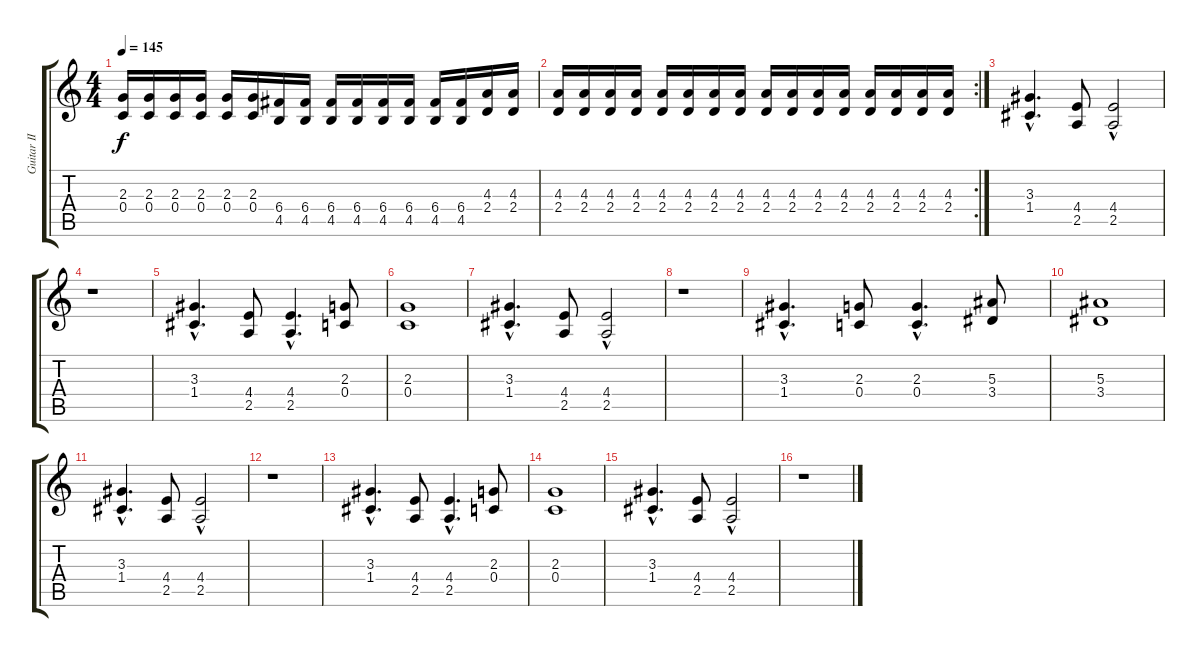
\track ("Guitar II" "Guitar II") {instrument distortionguitar}
\staff {score tabs}
\tuning (D4 A3 F3 C3 G2 D2) {hide}
\ts (4 4)
\tempo 145
\clef g2
\ks c
(2.3 0.4).16{dy f} (2.3 0.4).16 (2.3 0.4).16 (2.3 0.4).16 (2.3 0.4).16 (2.3 0.4).16 (6.4 4.5).16 (6.4 4.5).16 (6.4 4.5).16 (6.4 4.5).16 (6.4 4.5).16 (6.4 4.5).16 (6.4 4.5).16 (6.4 4.5).16 (4.3 2.4).16 (4.3 2.4).16 |
\rc 2
(4.3 2.4).16 (4.3 2.4).16 (4.3 2.4).16 (4.3 2.4).16 (4.3 2.4).16 (4.3 2.4).16 (4.3 2.4).16 (4.3 2.4).16 (4.3 2.4).16 (4.3 2.4).16 (4.3 2.4).16 (4.3 2.4).16 (4.3 2.4).16 (4.3 2.4).16 (4.3 2.4).16 (4.3 2.4).16 |
(3.3{hac} 1.4{hac}).4{d} (4.4 2.5).8 (4.4{hac} 2.5{hac}).2 |
r.1 |
(3.3{hac} 1.4{hac}).4{d} (4.4 2.5).8 (4.4{hac} 2.5{hac}).4{d} (2.3 0.4).8 |
(2.3 0.4).1 |
(3.3{hac} 1.4{hac}).4{d} (4.4 2.5).8 (4.4{hac} 2.5{hac}).2 |
r.1 |
(3.3{hac} 1.4{hac}).4{d} (2.3 0.4).8 (2.3{hac} 0.4{hac}).4{d} (5.3 3.4).8 |
(5.3 3.4).1 |
(3.3{hac} 1.4{hac}).4{d} (4.4 2.5).8 (4.4{hac} 2.5{hac}).2 |
r.1 |
(3.3{hac} 1.4{hac}).4{d} (4.4 2.5).8 (4.4{hac} 2.5{hac}).4{d} (2.3 0.4).8 |
(2.3 0.4).1 |
(3.3{hac} 1.4{hac}).4{d} (4.4 2.5).8 (4.4{hac} 2.5{hac}).2 |
r.1
